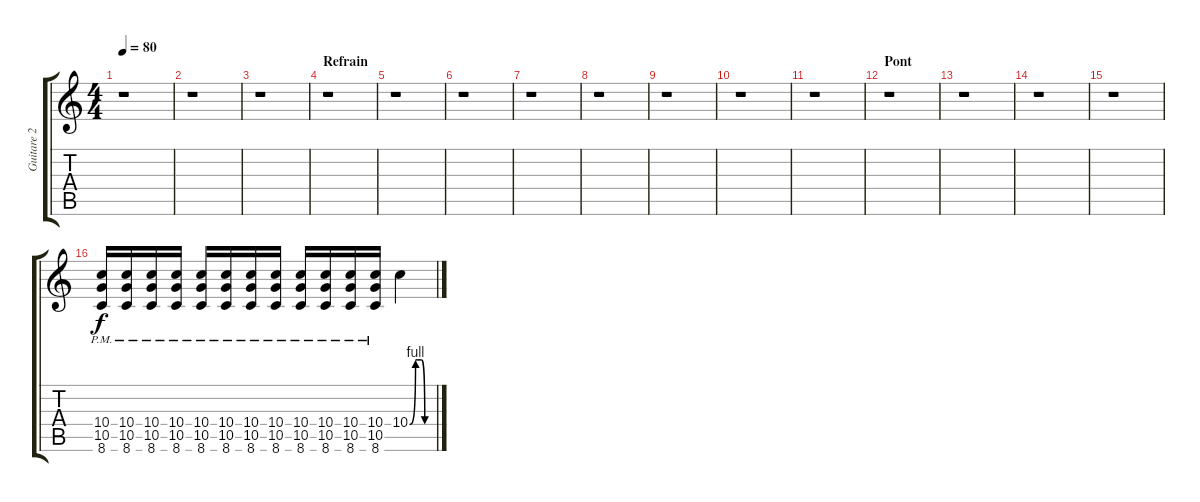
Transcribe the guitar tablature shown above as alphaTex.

\track ("Guitare 2 Saturé" "Guitare 2 ") {instrument distortionguitar}
\staff {score tabs}
\tuning (E4 B3 G3 D3 A2 E2) {hide}
\ts (4 4)
\tempo 80
\clef g2
\ks c
r.1{dy f} |
r.1 |
r.1 |
\section ("" "Refrain")
r.1 |
r.1 |
r.1 |
r.1 |
r.1 |
r.1 |
r.1 |
r.1 |
\section ("" "Pont")
r.1 |
r.1 |
r.1 |
r.1 |
(10.4{pm} 10.5{pm} 8.6{pm}).16 (10.4{pm} 10.5{pm} 8.6{pm}).16 (10.4{pm} 10.5{pm} 8.6{pm}).16 (10.4{pm} 10.5{pm} 8.6{pm}).16 (10.4{pm} 10.5{pm} 8.6{pm}).16 (10.4{pm} 10.5{pm} 8.6{pm}).16 (10.4{pm} 10.5{pm} 8.6{pm}).16 (10.4{pm} 10.5{pm} 8.6{pm}).16 (10.4{pm} 10.5{pm} 8.6{pm}).16 (10.4{pm} 10.5{pm} 8.6{pm}).16 (10.4{pm} 10.5{pm} 8.6{pm}).16 (10.4{pm} 10.5{pm} 8.6{pm}).16 10.4{be (custom 0 0 15 4 30 4 39 0 45 0 56 0 60 0)}.4
